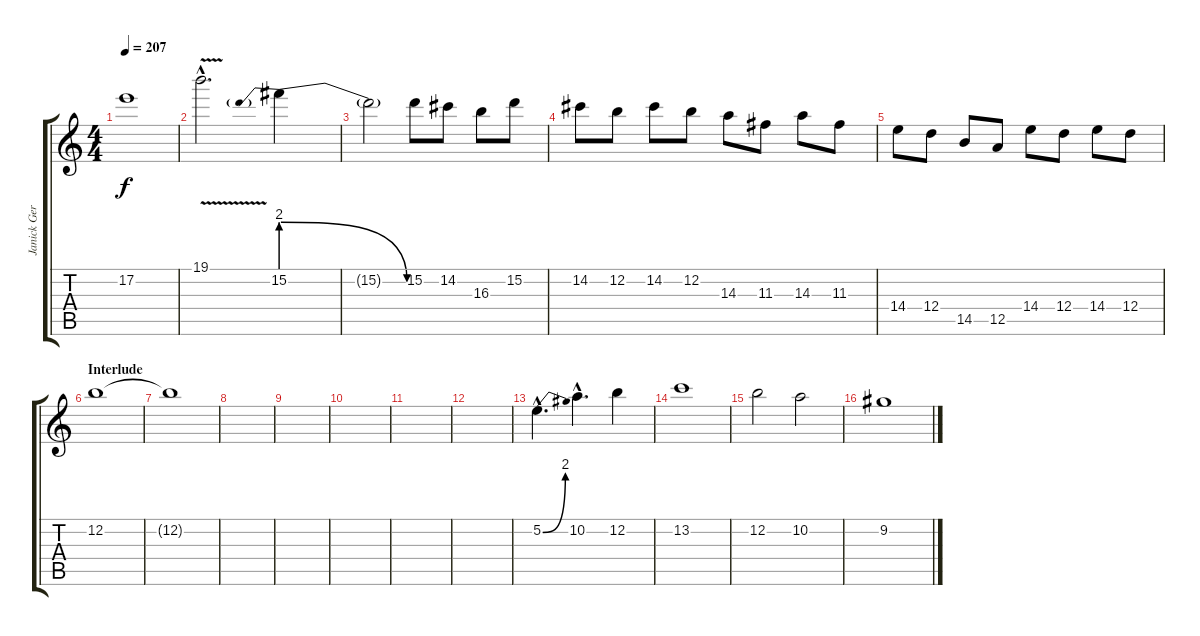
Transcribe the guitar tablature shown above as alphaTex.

\track ("Janick Gers" "Janick Ger") {instrument distortionguitar}
\staff {score tabs}
\tuning (E4 B3 G3 D3 A2 E2) {hide}
\ts (4 4)
\tempo 207
\clef g2
\ks c
17.2{t}.1{dy f} |
19.1{v hac}.2{d} 15.2{be (prebendrelease 0 8 60 0)}.4 |
15.2{t}.2 15.2.8 14.2.8 16.3.8 15.2.8 |
14.2.8 12.2.8 14.2.8 12.2.8 14.3.8 11.3.8 14.3.8 11.3.8 |
14.4.8 12.4.8 14.5.8 12.5.8 14.4.8 12.4.8 14.4.8 12.4.8 |
\section ("" "Interlude")
12.2.1 |
12.2{t}.1{volume 0} |
|
|
|
|
|
5.2{be (bend 0 0 60 8) hac}.4{d volume 10} 10.2{hac}.4{d} 12.2.4 |
13.2.1 |
12.2.2 10.2.2 |
9.2.1
